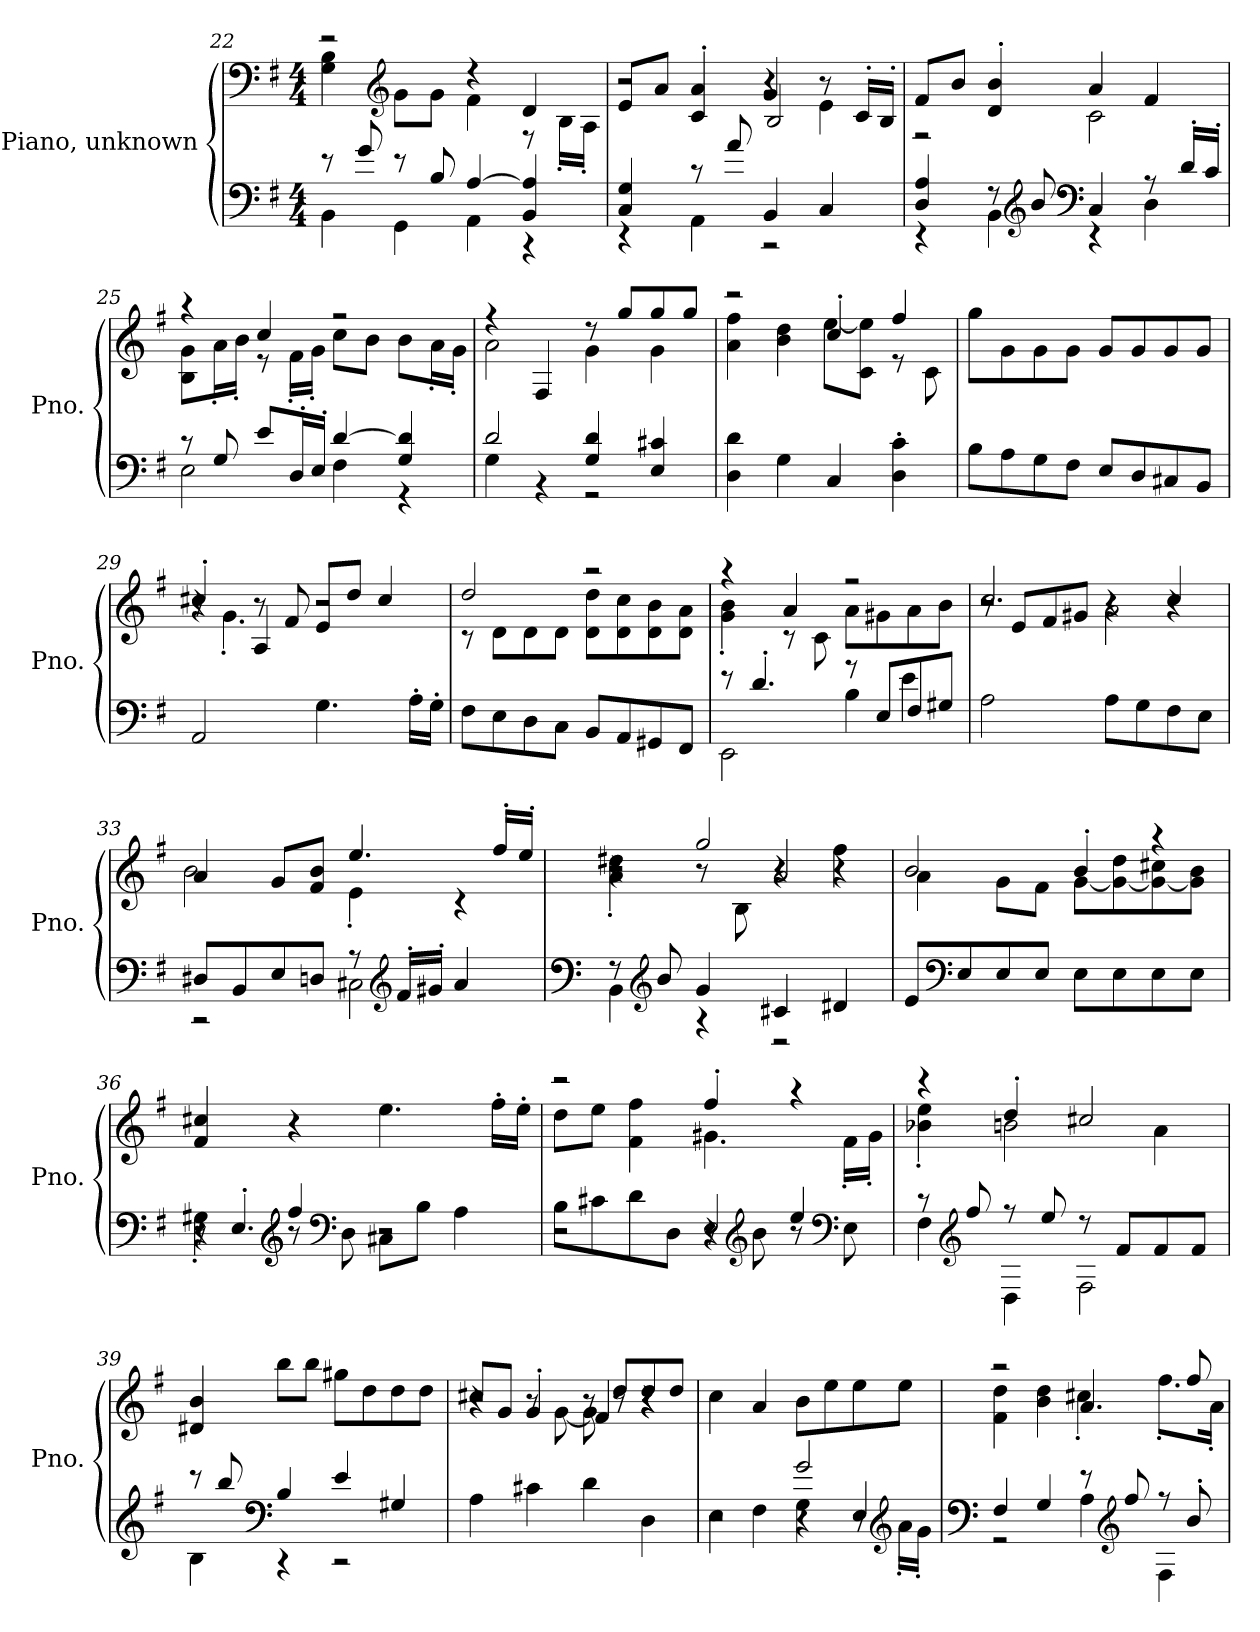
**kern	**kern
*part1	*part1
*staff2	*staff1
*I"Piano, unknown	*
*I'Pno.	*
!!LO:PB:g=z
*clefF4	*clefF4
*k[f#]	*k[f#]
*M4/4	*M4/4
=22	=22
*^	*^
8r	4BB\	2r	4G\ 4B\
8g/	.	.	.
*	*	*clefG2	*
8r	4GG\	.	8g\L
8B/	.	.	8g\J
[4A/	4AA\	4r	4f#\
4BB/ 4A/]	4r	4d/	8r
.	.	.	16B'\LL
.	.	.	16A'\JJ
=23	=23	=23	=23
*	*	*	*^
4C/ 4G/	4r	8e/L	2r	2r
.	.	8a/J	.	.
8r	4AA\	4c/' 4a/'	.	.
8a/	.	.	.	.
4BB/	2r	4g/	4r	2B/
4C/	.	8r	4e\	.
.	.	16c'/LL	.	.
.	.	16B'/JJ	.	.
*	*	*	*v	*v
=24	=24	=24	=24
4D/ 4A/	4r	8f#/L	2r
.	.	8b/J	.
8r	4BB\	4d/' 4b/'	.
*clefG2	*	*	*
8b/	.	.	.
*clefF4	*	*	*
4C/	4r	4a/	2c\
8r	4D\	4f#/	.
16d'/LL	.	.	.
16c'/JJ	.	.	.
=25	=25	=25	=25
8r	2E\	4r	8B\ 8g\L
8G/	.	.	16a'\L
.	.	.	16b'\JJ
8e/L	.	4cc/	8r
16D'/L	.	.	16f#'\LL
16E'/JJ	.	.	16g'\JJ
[4d/	4F#\	2r	8cc\L
.	.	.	8b\J
4G/ 4d/]	4r	.	8b\L
.	.	.	16a'\L
.	.	.	16g'\JJ
!!LO:LB:g=z	!!
=26	=26	=26	=26
2d/	4G\	4r	2a\
.	4r	4F#/	.
4G/ 4d/	2r	8r	4g\
.	.	8gg/L	.
4E/ 4c#X/	.	8gg/	4g\
.	.	8gg/J	.
*v	*v	*	*
=27	=27	=27
4D\ 4d\	2r	4a\ 4ff#\
4G\	.	4b\ 4dd\
4C/	4cc'/	[8ee\L
.	.	8c\ 8ee\]J
4D\' 4c\'	4ff#/	8r
.	.	8c\
*	*v	*v
=28	=28
8B\L	8gg\L
8A\	8g\
8G\	8g\
8F#\J	8g\J
8E/L	8g/L
8D/	8g/
8C#X/	8g/
8BB/J	8g/J
=29	=29
*	*^
*	*	*^
2AA/	4cc#X'/	8r	4r
.	.	4.g'\	.
.	8r	.	4A/
.	8f#/	.	.
4.G\	8e/L	2r	2r
.	8dd/J	.	.
.	4cc#/	.	.
16A'\LL	.	.	.
16G'\JJ	.	.	.
*	*	*v	*v
=30	=30	=30
8F#\L	2dd/	8r
8E\	.	8d\L
8D\	.	8d\
8C\J	.	8d\J
8BB/L	2r	8d\ 8dd\L
8AA/	.	8d\ 8cc\
8GG#X/	.	8d\ 8b\
8FF#/J	.	8d\ 8a\J
!!LO:LB:g=z	!!
=31	=31	=31
*^	*	*
8r	2EE\	4r	4g\' 4b\'
4.d'/	.	.	.
.	.	4a/	8r
.	.	.	8c\
8r	4B\	2r	8a\L
8E/L	.	.	8g#X\
8F#/	4e\	.	8a\
8G#X/J	.	.	8b\J
*v	*v	*	*
=32	=32	=32
*	*	*^
2A\	2.cc/	2r	8r
.	.	.	8e/L
.	.	.	8f#/
.	.	.	8g#X/J
8A\L	.	2a\	4r
8G\	.	.	.
8F#\	4r	.	4cc/
8E\J	.	.	.
*	*	*v	*v
=33	=33	=33
*^	*	*
8D#X/L	2r	4a/	2b\
8BB/	.	.	.
8E/	.	8g/L	.
8Dn/J	.	8f#/ 8b/J	.
8r	2C#X\	4.ee/	4e'\
*clefG2	*	*	*
16f#'/LL	.	.	.
16g#X'/JJ	.	.	.
4a/	.	.	4r
.	.	16ff#'/LL	.
.	.	16ee'/JJ	.
*	*	*v	*v
!!LO:LB:g=z
=34	=34	=34
*clefF4	*	*
*	*	*^
*	*	*	*^
8r	4BB\	4r	4a\' 4dd#X\'	2r
*clefG2	*	*	*	*
8b/	.	.	.	.
4g/	4r	2gg/	8r	.
.	.	.	8B\	.
4c#X/	2r	.	4r	2a/
4d#X/	.	4r	4ff#\	.
*v	*v	*	*	*
*	*	*v	*v
=35	=35	=35
8e/L	2b/	4a\
*clefF4	*	*
8E/	.	.
8E/	.	8g\L
8E/J	.	8f#\J
8E\L	4b'/	[8g\L
8E\	.	8g\_ 8dd\
8E\	4r	8g\_ 8cc#X\
8E\J	.	8g\] 8b\J
*	*v	*v
=36	=36
*^	*
*	*^	*
4r	4G#X'\	8r	4f#/ 4cc#X/
.	.	4.E'/	.
*clefG2	*	*	*
4ff#/	8r	.	4r
*clefF4	*	*	*
.	8D\	.	.
2r	8C#X\L	2r	4.ee\
.	8B\J	.	.
.	4A\	.	.
.	.	.	16ff#'\LL
.	.	.	16ee'\JJ
!!LO:LB:g=z
=37	=37	=37	=37
*	*	*	*^
2r	8B\L	2r	2r	8dd\L
.	8c#X\	.	.	8ee\J
.	8d\	.	.	4f#\ 4ff#\
.	8D\J	.	.	.
4r	8r	2E/	4ff#'/	4.g#X\
*clefG2	*	*	*	*
.	8b\	.	.	.
4ee/	8r	.	4r	.
*clefF4	*	*	*	*
.	8E\	.	.	16f#'\LL
.	.	.	.	16g#'\JJ
*	*v	*v	*	*
=38	=38	=38	=38
8r	4F#\	4r	4b-X\' 4ee\'
*clefG2	*	*	*
8ff#/	.	.	.
8r	4D\	4dd'/	2bn\
8ee/	.	.	.
8r	2F#\	2cc#X/	.
8f#/L	.	.	.
8f#/	.	.	4a\
8f#/J	.	.	.
*	*	*v	*v
=39	=39	=39
8r	4B\	4d#X/ 4b/
8bb/	.	.
*clefF4	*	*
4B/	4r	8bb\L
.	.	8bb\J
4e/	2r	8gg#X\L
.	.	8dd\
4G#X/	.	8dd\
.	.	8dd\J
*v	*v	*
!!LO:LB:g=z
=40	=40
*	*^
*	*	*^
4A\	8cc#X/L	4r	2r
.	8g/J	.	.
4c#X\	4g'/	8r	.
.	.	[8g\	.
4d\	8r	8g\]	4f#/
.	8dd/L	8r	.
4D\	8dd/	4r	4r
.	8dd/J	.	.
*	*v	*v	*v
=41	=41
*^	*
*	*^	*
2r	4E\	2r	4cc\
.	4F#\	.	4a/
2g/	4G\	4r	8b\L
.	.	.	8ee\
.	8r	4E/	8ee\
*clefG2	*	*	*
.	16a'\LL	.	8ee\J
.	16g'\JJ	.	.
*v	*v	*v	*
=42	=42
*clefF4	*
*^	*^
4F#/	2r	2r	4f#\ 4dd\
4G/	.	.	4b\ 4dd\
8r	4A\	4.a/	4cc#X'\
*clefG2	*	*	*
8ff#/	.	.	.
8r	4F#\	.	8.ff#'\L
8b'/	.	8ff#/	.
.	.	.	16a'\Jk
*v	*v	*	*
*	*v	*v
=	=
*-	*-
